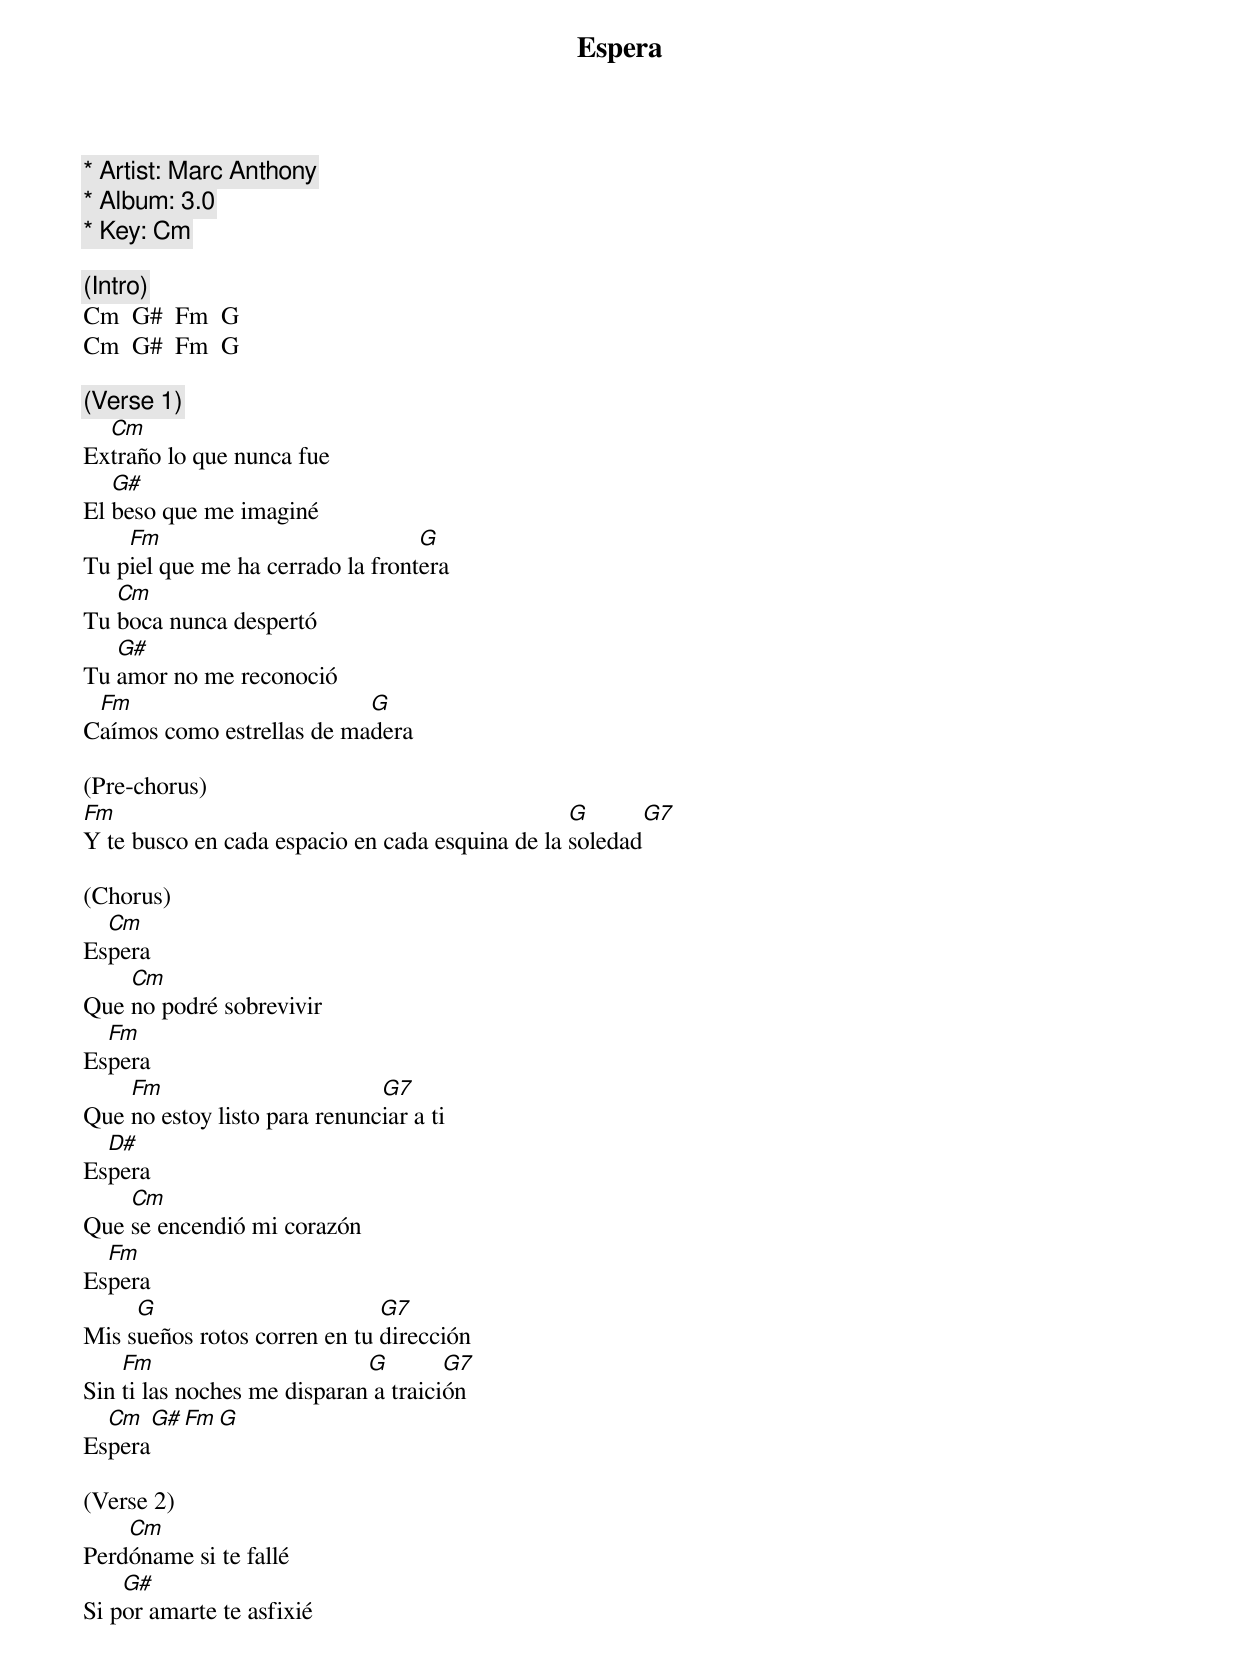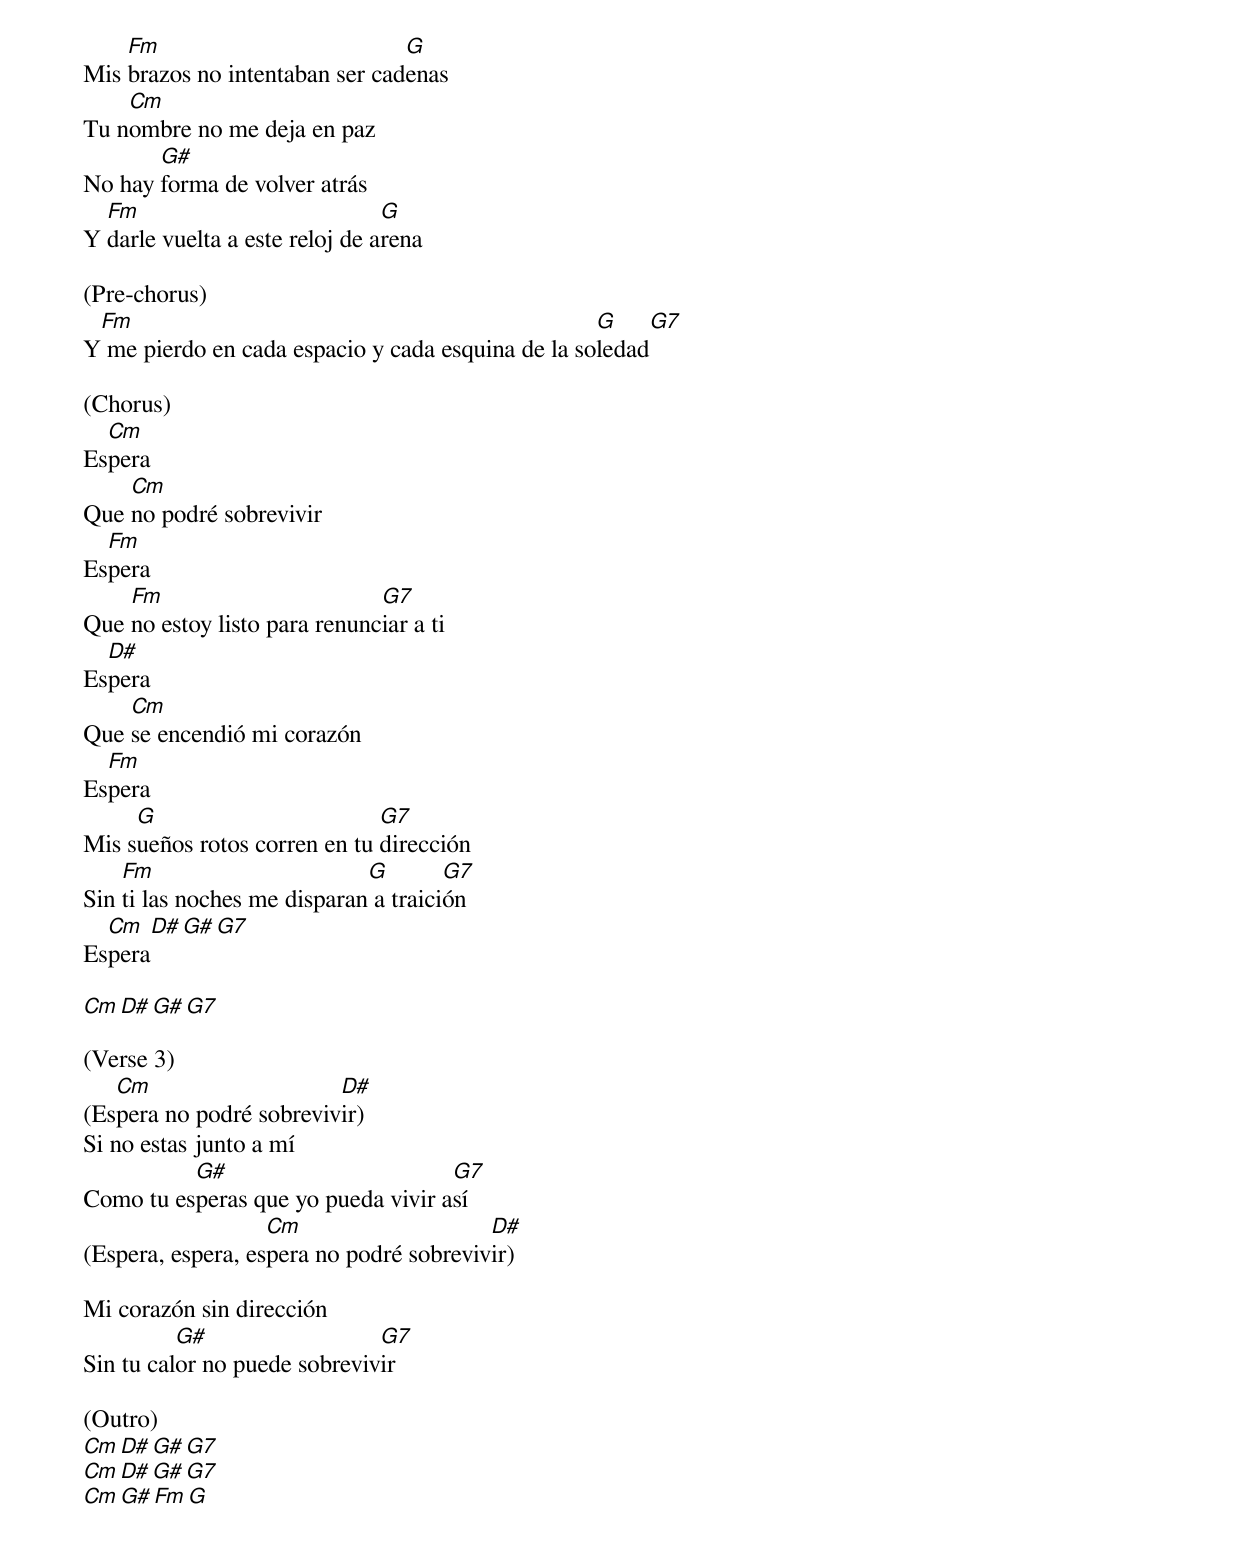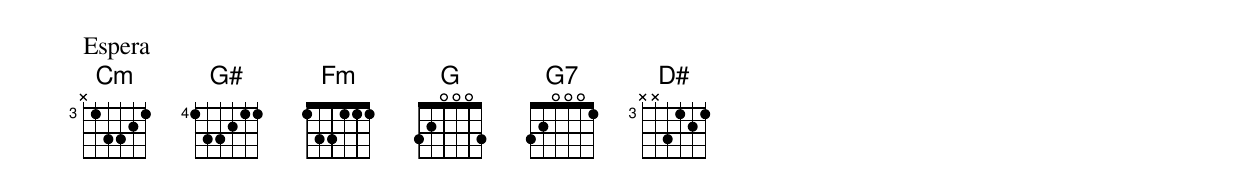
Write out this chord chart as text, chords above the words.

Espera

* Artist: Marc Anthony
* Album: 3.0
* Key: Cm

(Intro)
Cm  G#  Fm  G
Cm  G#  Fm  G

(Verse 1)
  Cm
Extraño lo que nunca fue
   G#
El beso que me imaginé
    Fm                            G
Tu piel que me ha cerrado la frontera
   Cm
Tu boca nunca despertó
   G#
Tu amor no me reconoció
 Fm                        G
Caímos como estrellas de madera

(Pre-chorus)
Fm                                               G       G7
Y te busco en cada espacio en cada esquina de la soledad

(Chorus)
  Cm
Espera
    Cm
Que no podré sobrevivir
  Fm
Espera
    Fm                        G7
Que no estoy listo para renunciar a ti
  D#
Espera
    Cm
Que se encendió mi corazón
  Fm
Espera
     G                        G7
Mis sueños rotos corren en tu dirección
    Fm                       G        G7
Sin ti las noches me disparan a traición
  Cm   G#  Fm  G
Espera

(Verse 2)
    Cm
Perdóname si te fallé
    G#
Si por amarte te asfixié
    Fm                          G
Mis brazos no intentaban ser cadenas
    Cm
Tu nombre no me deja en paz
       G#
No hay forma de volver atrás
  Fm                            G
Y darle vuelta a este reloj de arena

(Pre-chorus)
 Fm                                                G    G7
Y me pierdo en cada espacio y cada esquina de la soledad

(Chorus)
  Cm
Espera
    Cm
Que no podré sobrevivir
  Fm
Espera
    Fm                        G7
Que no estoy listo para renunciar a ti
  D#
Espera
    Cm
Que se encendió mi corazón
  Fm
Espera
     G                        G7
Mis sueños rotos corren en tu dirección
    Fm                       G        G7
Sin ti las noches me disparan a traición
  Cm   D#  G#  G7
Espera

Cm   D#  G#  G7

(Verse 3)
   Cm                    D#
(Espera no podré sobrevivir)
Si no estas junto a mí
          G#                        G7
Como tu esperas que yo pueda vivir así
                   Cm                    D#
(Espera, espera, espera no podré sobrevivir)

Mi corazón sin dirección
          G#                  G7
Sin tu calor no puede sobrevivir

(Outro)
Cm  D#  G#  G7
Cm  D#  G#  G7
Cm  G#  Fm  G

Espera
